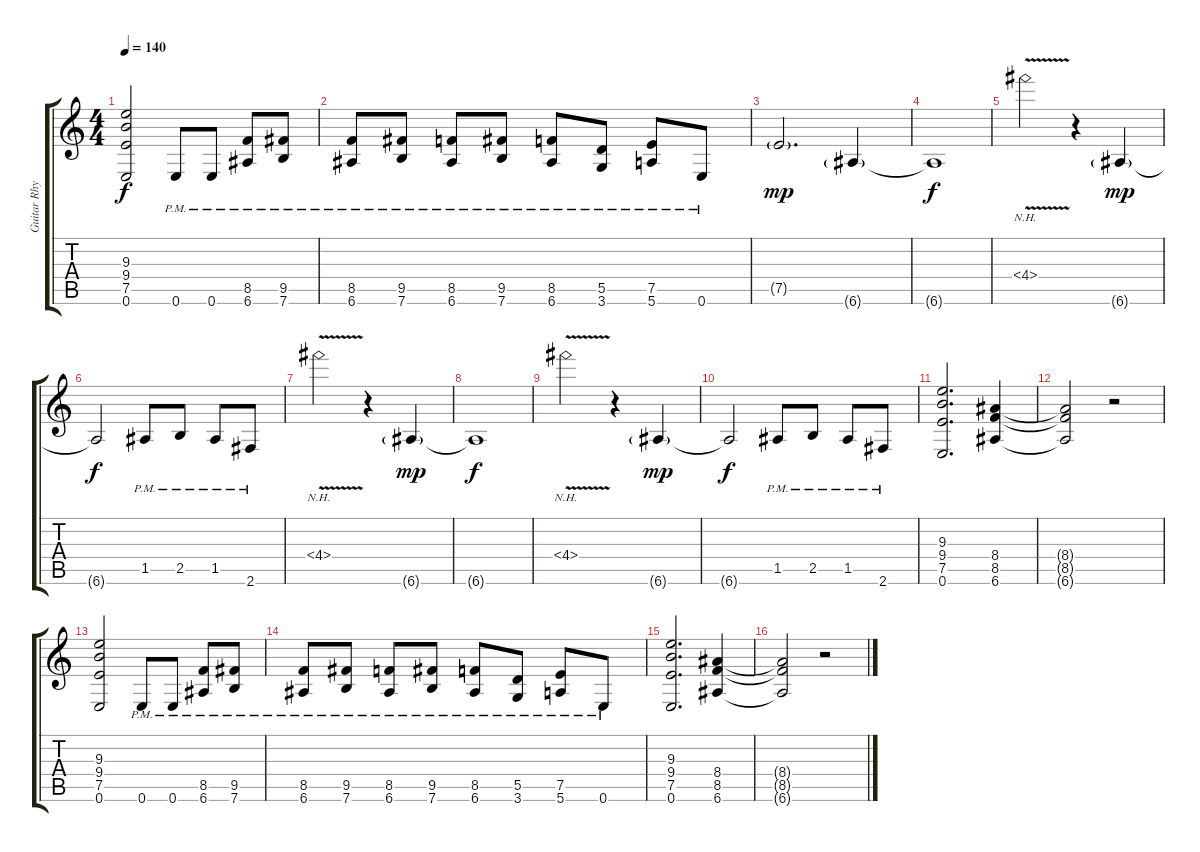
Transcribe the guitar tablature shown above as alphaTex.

\track ("Guitar Rhythm" "Guitar Rhy") {instrument distortionguitar}
\staff {score tabs}
\tuning (E4 B3 G3 D3 A2 E2) {hide}
\ts (4 4)
\tempo 140
\clef g2
\ks c
(9.3 9.4 7.5 0.6).2{dy f} 0.6{pm}.8 0.6{pm}.8 (8.5{pm} 6.6{pm}).8 (9.5{pm} 7.6{pm}).8 |
(8.5{pm} 6.6{pm}).8 (9.5{pm} 7.6{pm}).8 (8.5{pm} 6.6{pm}).8 (9.5{pm} 7.6{pm}).8 (8.5{pm} 6.6{pm}).8 (5.5{pm} 3.6{pm}).8 (7.5{pm} 5.6{pm}).8 0.6{pm}.8 |
7.5{g}.2{d dy mp} 6.6{g}.4 |
6.6{t}.1{dy f} |
4.4{nh v}.2 r.4 6.6{g}.4{dy mp} |
6.6{t}.2{dy f} 1.5{pm}.8 2.5{pm}.8 1.5{pm}.8 2.6{pm}.8 |
4.4{nh v}.2 r.4 6.6{g}.4{dy mp} |
6.6{t}.1{dy f} |
4.4{nh v}.2 r.4 6.6{g}.4{dy mp} |
6.6{t}.2{dy f} 1.5{pm}.8 2.5{pm}.8 1.5{pm}.8 2.6{pm}.8 |
(9.3 9.4 7.5 0.6).2{d} (8.4 8.5 6.6).4 |
(8.4{t} 8.5{t} 6.6{t}).2 r.2 |
(9.3 9.4 7.5 0.6).2 0.6{pm}.8 0.6{pm}.8 (8.5{pm} 6.6{pm}).8 (9.5{pm} 7.6{pm}).8 |
(8.5{pm} 6.6{pm}).8 (9.5{pm} 7.6{pm}).8 (8.5{pm} 6.6{pm}).8 (9.5{pm} 7.6{pm}).8 (8.5{pm} 6.6{pm}).8 (5.5{pm} 3.6{pm}).8 (7.5{pm} 5.6{pm}).8 0.6{pm}.8 |
(9.3 9.4 7.5 0.6).2{d} (8.4 8.5 6.6).4 |
(8.4{t} 8.5{t} 6.6{t}).2 r.2
